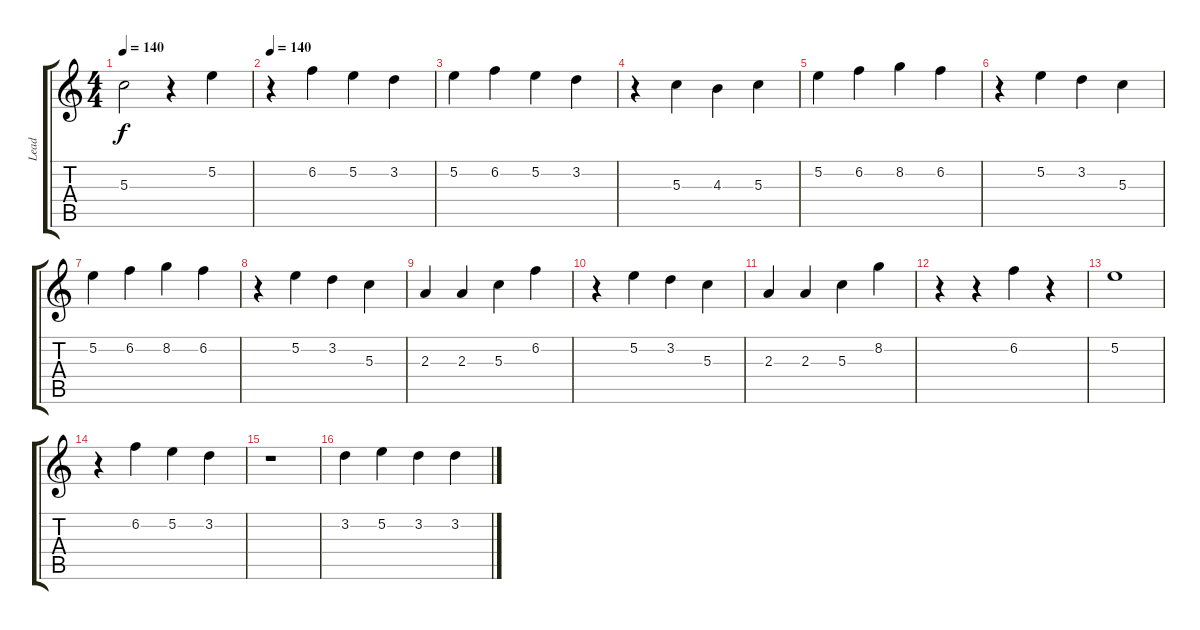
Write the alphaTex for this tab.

\track ("Lead" "Lead") {instrument acousticguitarnylon}
\staff {score tabs}
\tuning (E4 B3 G3 D3 A2 E2) {hide}
\ts (4 4)
\tempo 140
\clef g2
\ks c
5.3.2{dy f instrument acousticguitarnylon} r.4 5.2.4 |
\tempo 140
r.4 6.2.4 5.2.4 3.2.4 |
5.2.4 6.2.4 5.2.4 3.2.4 |
r.4 5.3.4 4.3.4 5.3.4 |
5.2.4 6.2.4 8.2.4 6.2.4 |
r.4 5.2.4 3.2.4 5.3.4 |
5.2.4 6.2.4 8.2.4 6.2.4 |
r.4 5.2.4 3.2.4 5.3.4 |
2.3.4 2.3.4 5.3.4 6.2.4 |
r.4 5.2.4 3.2.4 5.3.4 |
2.3.4 2.3.4 5.3.4 8.2.4 |
r.4 r.4 6.2.4 r.4 |
5.2.1 |
r.4 6.2.4 5.2.4 3.2.4 |
r.1 |
3.2.4 5.2.4 3.2.4 3.2.4
